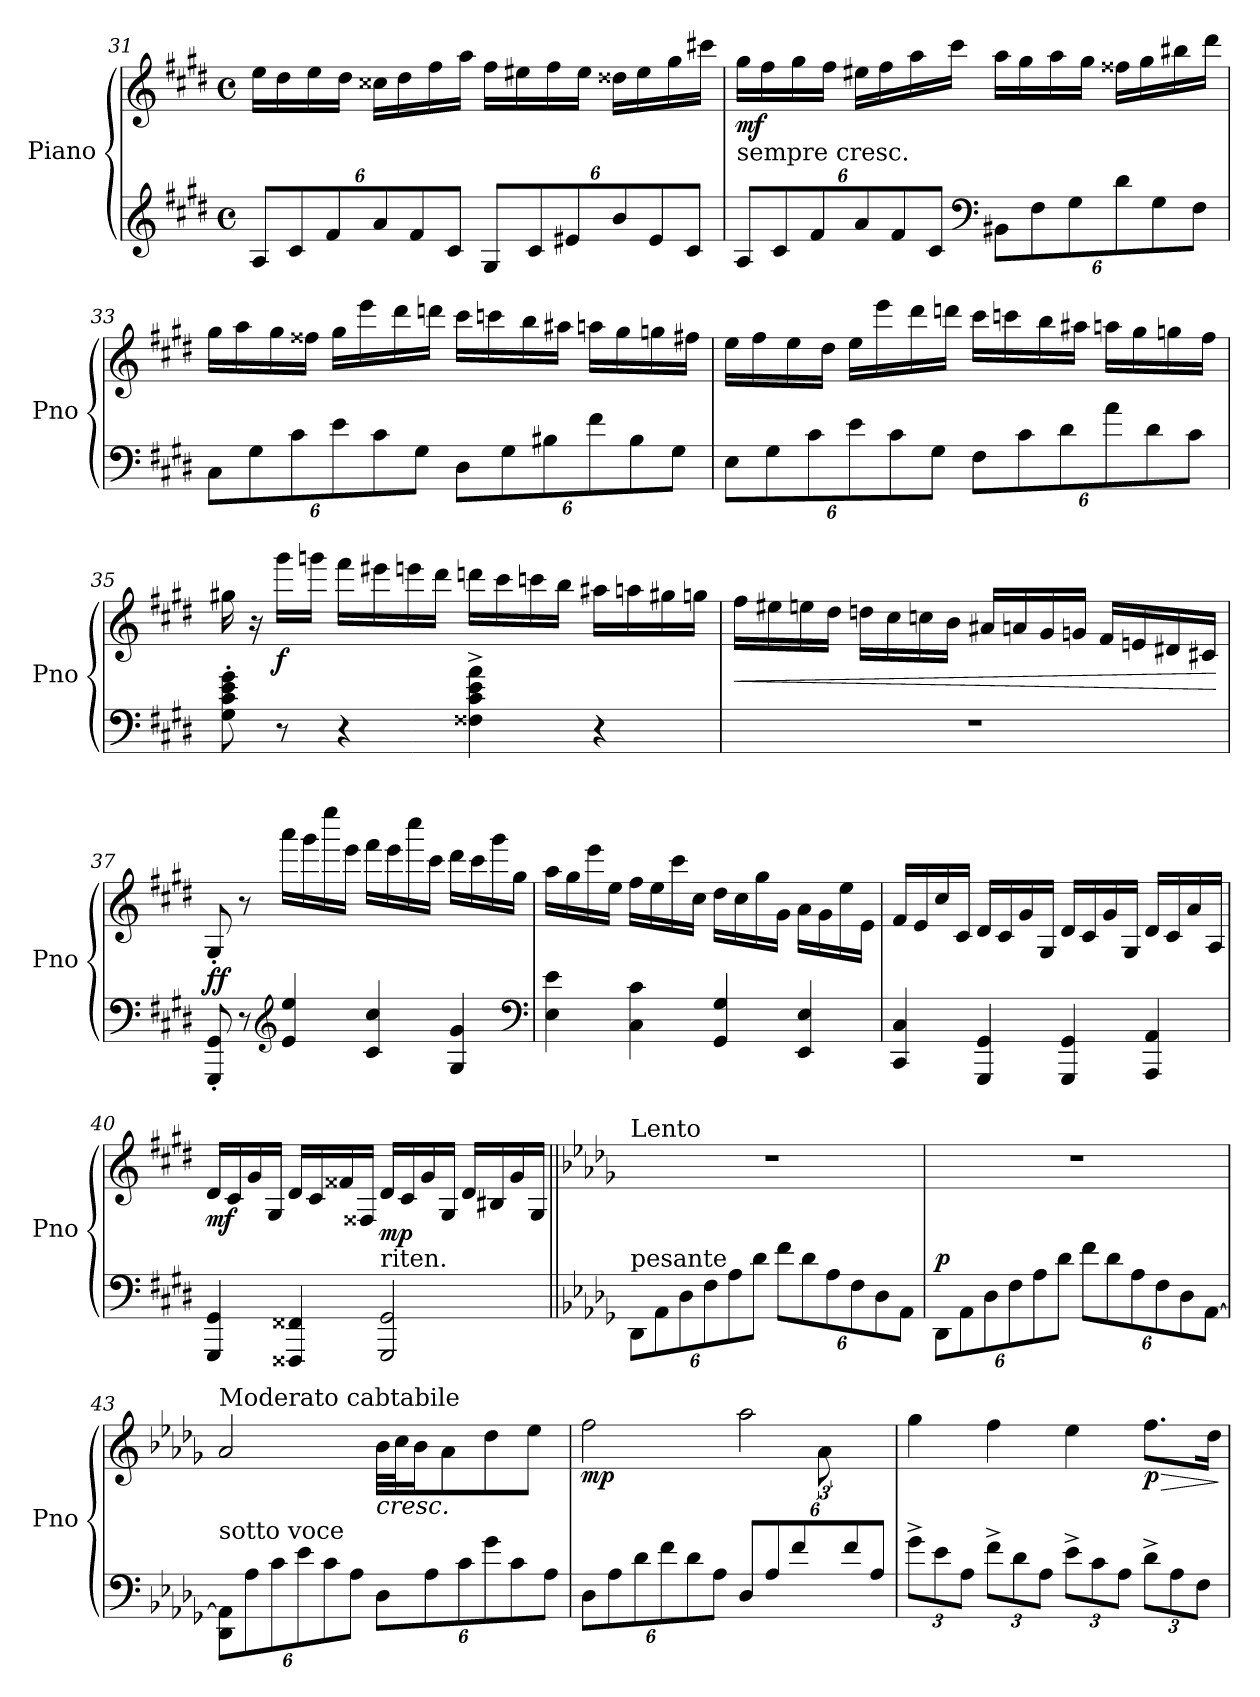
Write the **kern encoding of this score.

**kern	**kern	**dynam
*part1	*part1	*part1
*staff2	*staff1	*staff1/2
*I"Piano	*	*
*I'Pno	*	*
!!LO:LB:g=z
*clefG2	*clefG2	*
*k[f#c#g#d#]	*k[f#c#g#d#]	*
*E:	*E:	*
*M4/4	*M4/4	*
*met(c)	*met(c)	*
*Xbrackettup	*	*
=31	=31	=31
12A/L	16ee\LL	.
.	16dd#\	.
12c#/	.	.
.	16ee\	.
12f#/	.	.
.	16dd#\JJ	.
12a/	16cc##X\LL	.
.	16dd#\	.
12f#/	.	.
.	16ff#\	.
12c#/J	.	.
.	16aa\JJ	.
12G#/L	16ff#\LL	.
.	16ee#X\	.
12c#/	.	.
.	16ff#\	.
12e#X/	.	.
.	16ee#\JJ	.
12b/	16dd##X\LL	.
.	16ee#\	.
12e#/	.	.
.	16gg#\	.
12c#/J	.	.
.	16ccc#X\JJ	.
=32	=32	=32
!	!LO:TX:b:t=sempre cresc.	!
!	!	!LO:DY:b
12A/L	16gg#\LL	mf
.	16ff#\	.
12c#/	.	.
.	16gg#\	.
12f#/	.	.
.	16ff#\JJ	.
12a/	16ee#X\LL	.
.	16ff#\	.
12f#/	.	.
.	16aa\	.
12c#/J	.	.
.	16ccc#\JJ	.
*clefF4	*	*
12BB#X\L	16aa\LL	.
.	16gg#\	.
12F#\	.	.
.	16aa\	.
12G#\	.	.
.	16gg#\JJ	.
12d#\	16ff##X\LL	.
.	16gg#\	.
12G#\	.	.
.	16bb#X\	.
12F#\J	.	.
.	16ddd#\JJ	.
!!LO:LB:g=z
=33	=33	=33
12C#\L	16gg#\LL	.
.	16aa\	.
12G#\	.	.
.	16gg#\	.
12c#\	.	.
.	16ff##X\JJ	.
12e\	16gg#\LL	.
.	16eee\	.
12c#\	.	.
.	16ddd#\	.
12G#\J	.	.
.	16dddn\JJ	.
12D#\L	16ccc#\LL	.
.	16cccn\	.
12G#\	.	.
.	16bb\	.
12B#X\	.	.
.	16aa#X\JJ	.
12f#\	16aan\LL	.
.	16gg#\	.
12B#\	.	.
.	16ggn\	.
12G#\J	.	.
.	16ff#X\JJ	.
=34	=34	=34
12E\L	16ee\LL	.
.	16ff#\	.
12G#\	.	.
.	16ee\	.
12c#\	.	.
.	16dd#\JJ	.
12e\	16ee\LL	.
.	16eee\	.
12c#\	.	.
.	16ddd#\	.
12G#\J	.	.
.	16dddn\JJ	.
12F#\L	16ccc#\LL	.
.	16cccn\	.
12c#\	.	.
.	16bb\	.
12d#\	.	.
.	16aa#X\JJ	.
12a\	16aan\LL	.
.	16gg#\	.
12d#\	.	.
.	16ggn\	.
12c#\J	.	.
.	16ff#\JJ	.
!!LO:PB:g=z
=35	=35	=35
8G#\' 8c#\' 8e\' 8g#\'	16gg#X\	.
.	16r	.
!	!	!LO:DY:b
8r	16ggg#\LL	f
.	16gggn\JJ	.
4r	16fff#\LL	.
.	16eee#X\	.
.	16eeen\	.
.	16ddd#\JJ	.
4F##X\^ 4c#\^ 4e\^ 4a\^	16dddn\LL	.
.	16ccc#\	.
.	16cccn\	.
.	16bb\JJ	.
4r	16aa#X\LL	.
.	16aan\	.
.	16gg#X\	.
.	16ggn\JJ	.
=36	=36	=36
!	!	!LO:HP:b
1r	16ff#\LL	<
.	16ee#X\	.
.	16een\	.
.	16dd#\JJ	.
.	16ddn\LL	.
.	16cc#\	.
.	16ccn\	.
.	16b\JJ	.
.	16a#X/LL	.
.	16an/	.
.	16g#/	.
.	16gn/JJ	.
.	16f#/LL	.
.	16en/	.
.	16d#X/	.
.	16c#X/JJ	.
.	.	[
!!LO:LB:g=z
=37	=37	=37
!	!	!LO:DY:b
8GGG#/' 8GG#/'	8G#'/	ff
8r	8r	.
*clefG2	*	*
4e/ 4ee/	16aaa\LL	.
.	16ggg#\	.
.	16eeee\	.
.	16eee\JJ	.
4c#/ 4cc#/	16fff#\LL	.
.	16eee\	.
.	16cccc#\	.
.	16ccc#\JJ	.
4G#/ 4g#/	16ddd#\LL	.
.	16ccc#\	.
.	16ggg#\	.
.	16gg#\JJ	.
*clefF4	*	*
=38	=38	=38
4E\ 4e\	16aa\LL	.
.	16gg#\	.
.	16eee\	.
.	16ee\JJ	.
4C#\ 4c#\	16ff#\LL	.
.	16ee\	.
.	16ccc#\	.
.	16cc#\JJ	.
4GG#/ 4G#/	16dd#\LL	.
.	16cc#\	.
.	16gg#\	.
.	16g#\JJ	.
4EE/ 4E/	16a\LL	.
.	16g#\	.
.	16ee\	.
.	16e\JJ	.
=39	=39	=39
4CC#/ 4C#/	16f#/LL	.
.	16e/	.
.	16cc#/	.
.	16c#/JJ	.
4GGG#/ 4GG#/	16d#/LL	.
.	16c#/	.
.	16g#/	.
.	16G#/JJ	.
4GGG#/ 4GG#/	16d#/LL	.
.	16c#/	.
.	16g#/	.
.	16G#/JJ	.
4AAA/ 4AA/	16d#/LL	.
.	16c#/	.
.	16a/	.
.	16A/JJ	.
!!LO:LB:g=z
=40	=40	=40
!	!	!LO:DY:b
4GGG#/ 4GG#/	16d#/LL	mf
.	16c#/	.
.	16g#/	.
.	16G#/JJ	.
4FFF##X/ 4FF##X/	16d#/LL	.
.	16c#/	.
.	16f##X/	.
.	16F##X/JJ	.
!	!LO:TX:b:t=riten.	!
!	!	!LO:DY:b
2GGG#/ 2GG#/	16d#/LL	mp
.	16c#/	.
.	16g#/	.
.	16G#/JJ	.
.	16d#/LL	.
.	16B#X/	.
.	16g#/	.
.	16G#/JJ	.
=41||	=41||	=41||
*k[b-e-a-d-g-]	*k[b-e-a-d-g-]	*
*D-:	*D-:	*
!	!LO:TX:a:t=Lento	!
!LO:TX:a:t=pesante	!	!
12DD-\L	1r	.
12AA-\	.	.
12D-\	.	.
12F\	.	.
12A-\	.	.
12d-\J	.	.
12f\L	.	.
12d-\	.	.
12A-\	.	.
12F\	.	.
12D-\	.	.
12AA-\J	.	.
=42	=42	=42
!	!	!LO:DY:a=2
12DD-\L	1r	p
12AA-\	.	.
12D-\	.	.
12F\	.	.
12A-\	.	.
12d-\J	.	.
12f\L	.	.
12d-\	.	.
12A-\	.	.
12F\	.	.
12D-\	.	.
[12AA-\J	.	.
!!LO:LB:g=z
=43	=43	=43
!	!LO:TX:a:t=Moderato cabtabile	!
!LO:TX:a:t=sotto voce	!	!
12DD-\ 12AA-\]L	2a-/	.
12A-\	.	.
12c\	.	.
12e-\	.	.
12c\	.	.
12A-\J	.	.
!	!	!LO:HP:b
12D-\L	32b-\LLL	<
.	32cc\J	.
.	16b-\J	.
12A-\	.	.
.	8a-\	.
12c\	.	.
12g-\	8dd-\	.
12c\	.	.
.	8ee-\J	.
12A-\J	.	.
=44	=44	=44
*	*^	*
!	!	!	!LO:DY:b
12D-\L	2ff\	2.ryy	mp
12A-\	.	.	.
12d-\	.	.	.
12f\	.	.	.
12d-\	.	.	.
12A-\J	.	.	.
12D-/L	2aa-\	.	[
12A-/	.	.	.
12f/	.	.	.
12ryy	.	12a-\	.
12f/	.	6ryy	.
12A-/J	.	.	.
*	*v	*v	*
=45	=45	=45
12g-^\L	4gg-\	.
12e-\	.	.
12A-\J	.	.
12f^\L	4ff\	.
12d-\	.	.
12A-\J	.	.
12e-^\L	4ee-\	.
12c\	.	.
12A-\J	.	.
!	!	!LO:HP:b
!	!	!LO:DY:n=1:b
12d-^\L	8.ff\L	> p
12A-\	.	.
12F\J	.	.
.	16dd-\Jk	.
.	.	]
=	=	=
*-	*-	*-
